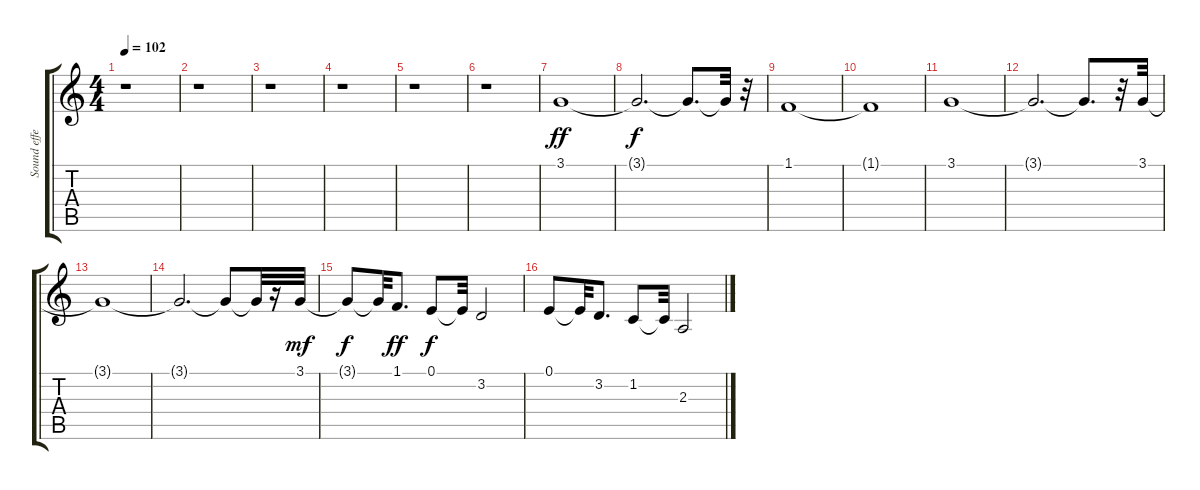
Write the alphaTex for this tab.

\track ("Sound effects" "Sound effe") {instrument synthvoice}
\staff {score tabs}
\tuning (E4 B3 G3 D3 A2 E2) {hide}
\ts (4 4)
\tempo 102
\clef g2
\ks c
r.1{dy ff} |
r.1 |
r.1 |
r.1 |
r.1 |
r.1 |
3.1.1 |
3.1{t}.2{d dy f} 3.1{t}.8{d} 3.1{t}.32 r.32 |
1.1.1 |
1.1{t}.1 |
3.1.1 |
3.1{t}.2{d} 3.1{t}.8{d} r.32 3.1.32 |
3.1{t}.1 |
3.1{t}.2{d} 3.1{t}.8 3.1{t}.32 r.16 3.1.32{dy mf} |
3.1{t}.8{dy f} 3.1{t}.32 1.1.8{d dy ff} 0.1.8{dy f} 0.1{t}.32 3.2.2 |
0.1.8 0.1{t}.32 3.2.8{d} 1.2.8 1.2{t}.32 2.3.2
